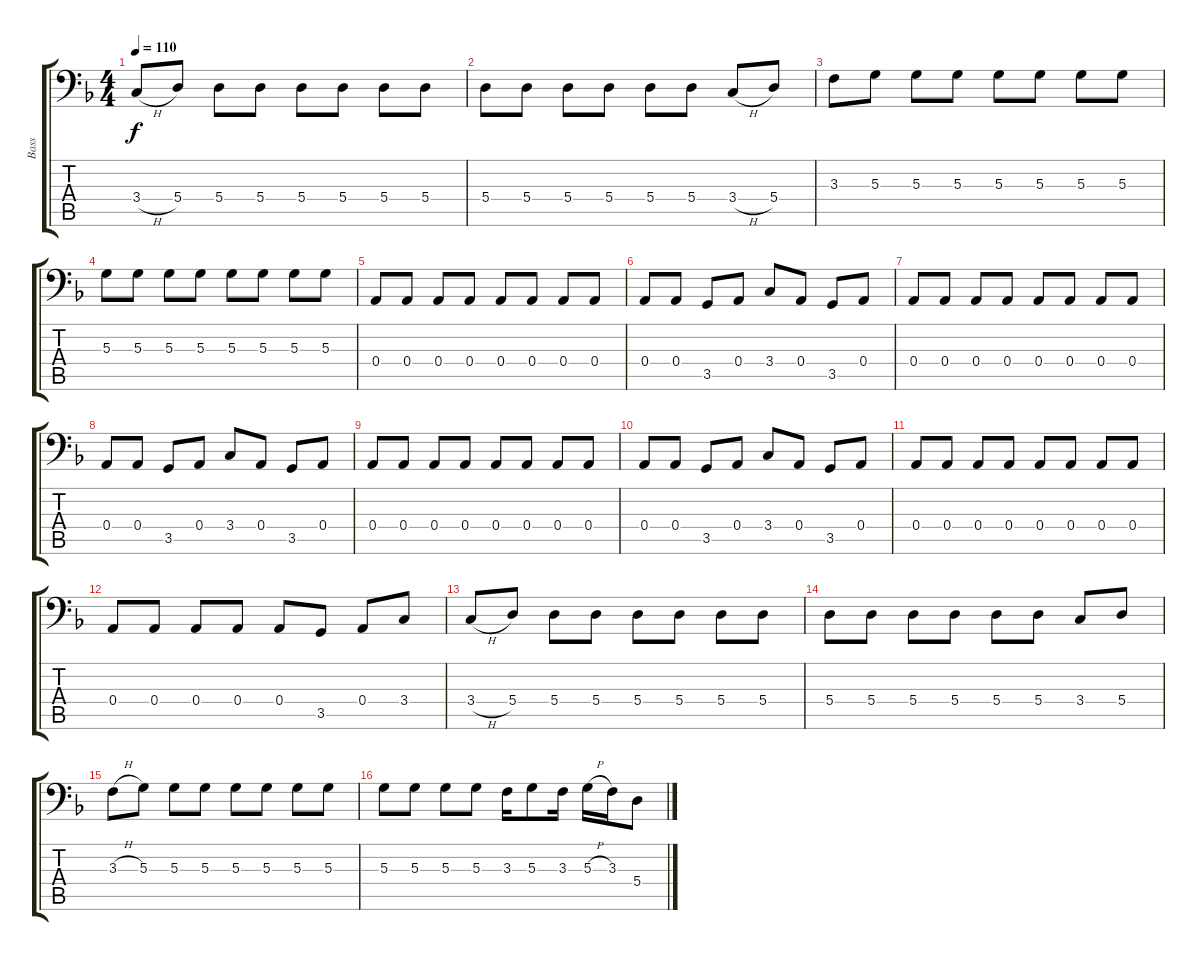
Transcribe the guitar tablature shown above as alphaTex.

\track ("Bass" "Bass") {instrument electricbassfinger}
\staff {score tabs}
\tuning (C3 G2 D2 A1 E1 B0) {hide}
\ts (4 4)
\tempo 110
\clef f4
\ks f
3.4{h}.8{dy f} 5.4.8 5.4.8 5.4.8 5.4.8 5.4.8 5.4.8 5.4.8 |
5.4.8 5.4.8 5.4.8 5.4.8 5.4.8 5.4.8 3.4{h}.8 5.4.8 |
3.3.8 5.3.8 5.3.8 5.3.8 5.3.8 5.3.8 5.3.8 5.3.8 |
5.3.8 5.3.8 5.3.8 5.3.8 5.3.8 5.3.8 5.3.8 5.3.8 |
0.4.8 0.4.8 0.4.8 0.4.8 0.4.8 0.4.8 0.4.8 0.4.8 |
0.4.8 0.4.8 3.5.8 0.4.8 3.4.8 0.4.8 3.5.8 0.4.8 |
0.4.8 0.4.8 0.4.8 0.4.8 0.4.8 0.4.8 0.4.8 0.4.8 |
0.4.8 0.4.8 3.5.8 0.4.8 3.4.8 0.4.8 3.5.8 0.4.8 |
0.4.8 0.4.8 0.4.8 0.4.8 0.4.8 0.4.8 0.4.8 0.4.8 |
0.4.8 0.4.8 3.5.8 0.4.8 3.4.8 0.4.8 3.5.8 0.4.8 |
0.4.8 0.4.8 0.4.8 0.4.8 0.4.8 0.4.8 0.4.8 0.4.8 |
0.4.8 0.4.8 0.4.8 0.4.8 0.4.8 3.5.8 0.4.8 3.4.8 |
3.4{h}.8 5.4.8 5.4.8 5.4.8 5.4.8 5.4.8 5.4.8 5.4.8 |
5.4.8 5.4.8 5.4.8 5.4.8 5.4.8 5.4.8 3.4.8 5.4.8 |
3.3{h}.8 5.3.8 5.3.8 5.3.8 5.3.8 5.3.8 5.3.8 5.3.8 |
5.3.8 5.3.8 5.3.8 5.3.8 3.3.16 5.3.8 3.3.16 5.3{h}.16 3.3.16 5.4.8
